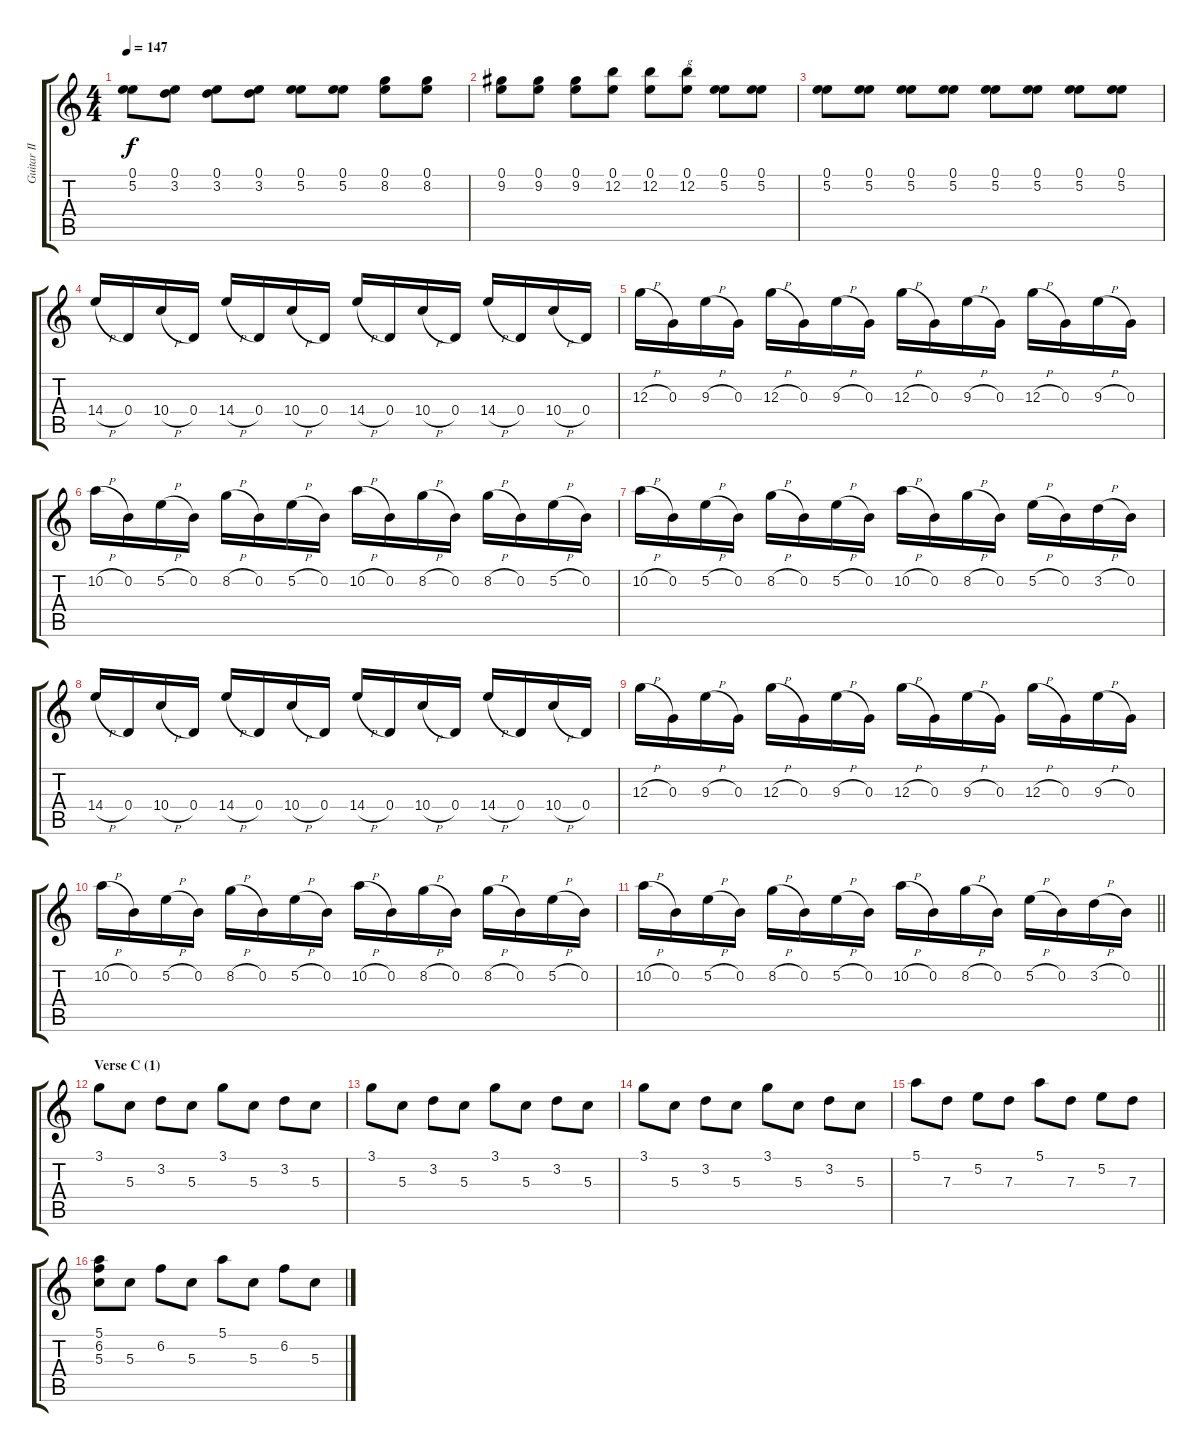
\track ("Guitar II" "Guitar II") {instrument distortionguitar}
\staff {score tabs}
\tuning (E4 B3 G3 D3 A2 E2) {hide}
\ts (4 4)
\tempo 147
\clef g2
\ks aminor
(0.1 5.2).8{dy f} (0.1 3.2).8 (0.1 3.2).8 (0.1 3.2).8 (0.1 5.2).8 (0.1 5.2).8 (0.1 8.2).8 (0.1 8.2).8 |
(0.1 9.2).8 (0.1 9.2).8 (0.1 9.2).8 (0.1 12.2).8 (0.1 12.2).8 (0.1 12.2).8{txt "g"} (0.1 5.2).8 (0.1 5.2).8 |
(0.1 5.2).8 (0.1 5.2).8 (0.1 5.2).8 (0.1 5.2).8 (0.1 5.2).8 (0.1 5.2).8 (0.1 5.2).8 (0.1 5.2).8 |
14.4{h}.16 0.4.16 10.4{h}.16 0.4.16 14.4{h}.16 0.4.16 10.4{h}.16 0.4.16 14.4{h}.16 0.4.16 10.4{h}.16 0.4.16 14.4{h}.16 0.4.16 10.4{h}.16 0.4.16 |
12.3{h}.16 0.3.16 9.3{h}.16 0.3.16 12.3{h}.16 0.3.16 9.3{h}.16 0.3.16 12.3{h}.16 0.3.16 9.3{h}.16 0.3.16 12.3{h}.16 0.3.16 9.3{h}.16 0.3.16 |
10.2{h}.16 0.2.16 5.2{h}.16 0.2.16 8.2{h}.16 0.2.16 5.2{h}.16 0.2.16 10.2{h}.16 0.2.16 8.2{h}.16 0.2.16 8.2{h}.16 0.2.16 5.2{h}.16 0.2.16 |
10.2{h}.16 0.2.16 5.2{h}.16 0.2.16 8.2{h}.16 0.2.16 5.2{h}.16 0.2.16 10.2{h}.16 0.2.16 8.2{h}.16 0.2.16 5.2{h}.16 0.2.16 3.2{h}.16 0.2.16 |
14.4{h}.16 0.4.16 10.4{h}.16 0.4.16 14.4{h}.16 0.4.16 10.4{h}.16 0.4.16 14.4{h}.16 0.4.16 10.4{h}.16 0.4.16 14.4{h}.16 0.4.16 10.4{h}.16 0.4.16 |
12.3{h}.16 0.3.16 9.3{h}.16 0.3.16 12.3{h}.16 0.3.16 9.3{h}.16 0.3.16 12.3{h}.16 0.3.16 9.3{h}.16 0.3.16 12.3{h}.16 0.3.16 9.3{h}.16 0.3.16 |
10.2{h}.16 0.2.16 5.2{h}.16 0.2.16 8.2{h}.16 0.2.16 5.2{h}.16 0.2.16 10.2{h}.16 0.2.16 8.2{h}.16 0.2.16 8.2{h}.16 0.2.16 5.2{h}.16 0.2.16 |
\barLineRight lightlight
10.2{h}.16 0.2.16 5.2{h}.16 0.2.16 8.2{h}.16 0.2.16 5.2{h}.16 0.2.16 10.2{h}.16 0.2.16 8.2{h}.16 0.2.16 5.2{h}.16 0.2.16 3.2{h}.16 0.2.16 |
\section ("" "Verse C (1)")
3.1.8 5.3.8 3.2.8 5.3.8 3.1.8 5.3.8 3.2.8 5.3.8 |
3.1.8 5.3.8 3.2.8 5.3.8 3.1.8 5.3.8 3.2.8 5.3.8 |
3.1.8 5.3.8 3.2.8 5.3.8 3.1.8 5.3.8 3.2.8 5.3.8 |
5.1.8 7.3.8 5.2.8 7.3.8 5.1.8 7.3.8 5.2.8 7.3.8 |
(5.1 6.2 5.3).8 5.3.8 6.2.8 5.3.8 5.1.8 5.3.8 6.2.8 5.3.8
